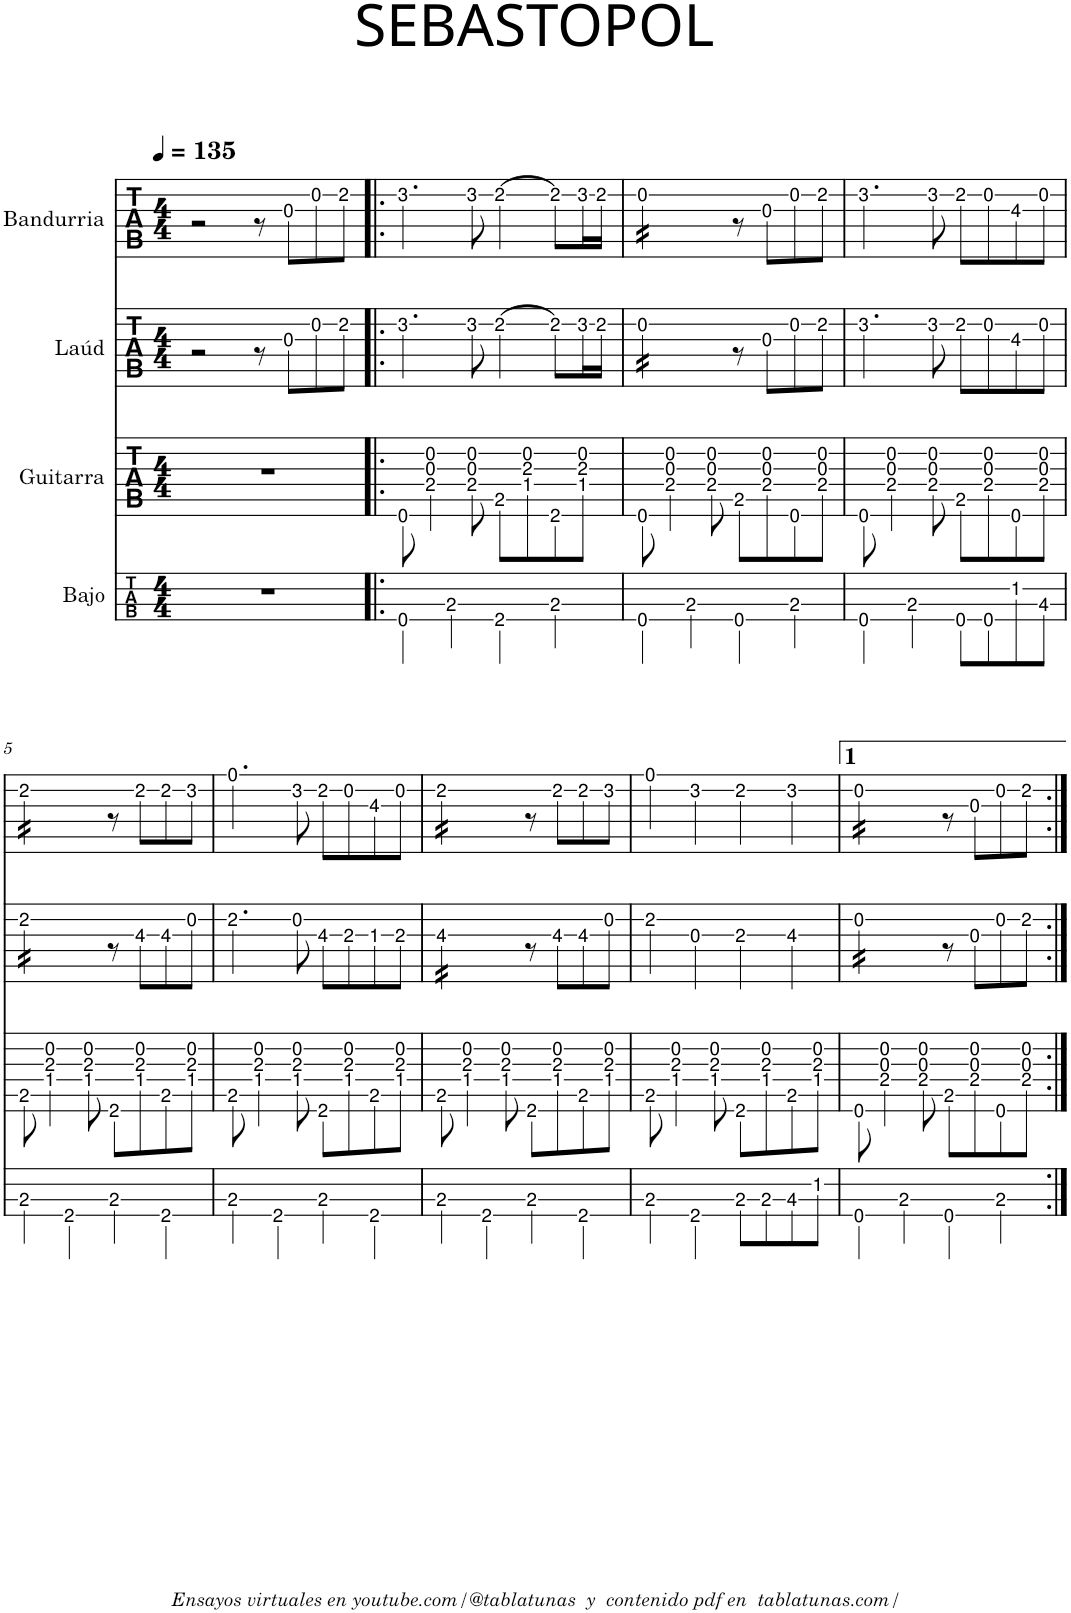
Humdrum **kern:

**kern	**kern	**kern	**kern
*part4	*part3	*part2	*part1
*staff4	*staff3	*staff2	*staff1
*I"Bajo	*I"Guitarra	*I"Laúd	*I"Bandurria
*stria4	*stria6	*stria6	*stria6
*	*	*	*
*Trd7c12	*	*	*
*k[f#]	*k[f#]	*k[f#]	*k[f#]
*M4/4	*M4/4	*M4/4	*M4/4
*MM135	*MM135	*MM135	*MM135
=1	=1	=1	=1
1r	1r	2r	2r
.	.	8r	8r
.	.	8B\L	8b\L
.	.	8e\	8ee\
.	.	8f#\J	8ff#\J
=2!|:	=2!|:	=2!|:	=2!|:
4EE\	8EE\	4.g\	4.gg\
.	4E\ 4G\ 4B\	.	.
4BB\	.	.	.
.	8E\ 8G\ 8B\	8g\	8gg\
4FF#\	8BB\L	[4f#\	[4ff#\
.	8D#X\ 8A\ 8B\	.	.
4BB\	8FF#\	8f#\L]	8ff#\L]
.	8D#\ 8A\ 8B\J	16g\L	16gg\L
.	.	16f#\JJ	16ff#\JJ
=3	=3	=3	=3
4EE\	8EE\	2e\	2ee\
.	4E\ 4G\ 4B\	.	.
4BB\	.	.	.
.	8E\ 8G\ 8B\	.	.
4EE\	8BB\L	8r	8r
.	8E\ 8G\ 8B\	8B\L	8b\L
4BB\	8EE\	8e\	8ee\
.	8E\ 8G\ 8B\J	8f#\J	8ff#\J
=4	=4	=4	=4
4EE\	8EE\	4.g\	4.gg\
.	4E\ 4G\ 4B\	.	.
4BB\	.	.	.
.	8E\ 8G\ 8B\	8g\	8gg\
8EE\L	8BB\L	8f#\L	8ff#\L
8EE\	8E\ 8G\ 8B\	8e\	8ee\
8D#X\	8EE\	8d#X\	8dd#X\
8C#X\J	8E\ 8G\ 8B\J	8e\J	8ee\J
!!LO:LB:g=z
=5	=5	=5	=5
4BB\	8BB\	2f#\	2ff#\
.	4D#X\ 4A\ 4B\	.	.
4FF#\	.	.	.
.	8D#\ 8A\ 8B\	.	.
4BB\	8FF#\L	8r	8r
.	8D#\ 8A\ 8B\	8d#X\L	8ff#\L
4FF#\	8BB\	8d#\	8ff#\
.	8D#\ 8A\ 8B\J	8e\J	8gg\J
=6	=6	=6	=6
4BB\	8BB\	4.f#\	4.aa\
.	4D#X\ 4A\ 4B\	.	.
4FF#\	.	.	.
.	8D#\ 8A\ 8B\	8e\	8gg\
4BB\	8FF#\L	8d#X\L	8ff#\L
.	8D#\ 8A\ 8B\	8c#X\	8ee\
4FF#\	8BB\	8cn\	8dd#X\
.	8D#\ 8A\ 8B\J	8c#X\J	8ee\J
=7	=7	=7	=7
4BB\	8BB\	2d#X\	2ff#\
.	4D#X\ 4A\ 4B\	.	.
4FF#\	.	.	.
.	8D#\ 8A\ 8B\	.	.
4BB\	8FF#\L	8r	8r
.	8D#\ 8A\ 8B\	8d#\L	8ff#\L
4FF#\	8BB\	8d#\	8ff#\
.	8D#\ 8A\ 8B\J	8e\J	8gg\J
=8	=8	=8	=8
4BB\	8BB\	4f#\	4aa\
.	4D#X\ 4A\ 4B\	.	.
4FF#\	.	4B\	4gg\
.	8D#\ 8A\ 8B\	.	.
8BB\L	8FF#\L	4c#X\	4ff#\
8BB\	8D#\ 8A\ 8B\	.	.
8C#X\	8BB\	4d#X\	4gg\
8D#X\J	8D#\ 8A\ 8B\J	.	.
=9	=9	=9	=9
4EE\	8EE\	2e\	2ee\
.	4E\ 4G\ 4B\	.	.
4BB\	.	.	.
.	8E\ 8G\ 8B\	.	.
4EE\	8BB\L	8r	8r
.	8E\ 8G\ 8B\	8B\L	8b\L
4BB\	8EE\	8e\	8ee\
.	8E\ 8G\ 8B\J	8f#\J	8ff#\J
=:|!	=:|!	=:|!	=:|!
*-	*-	*-	*-
